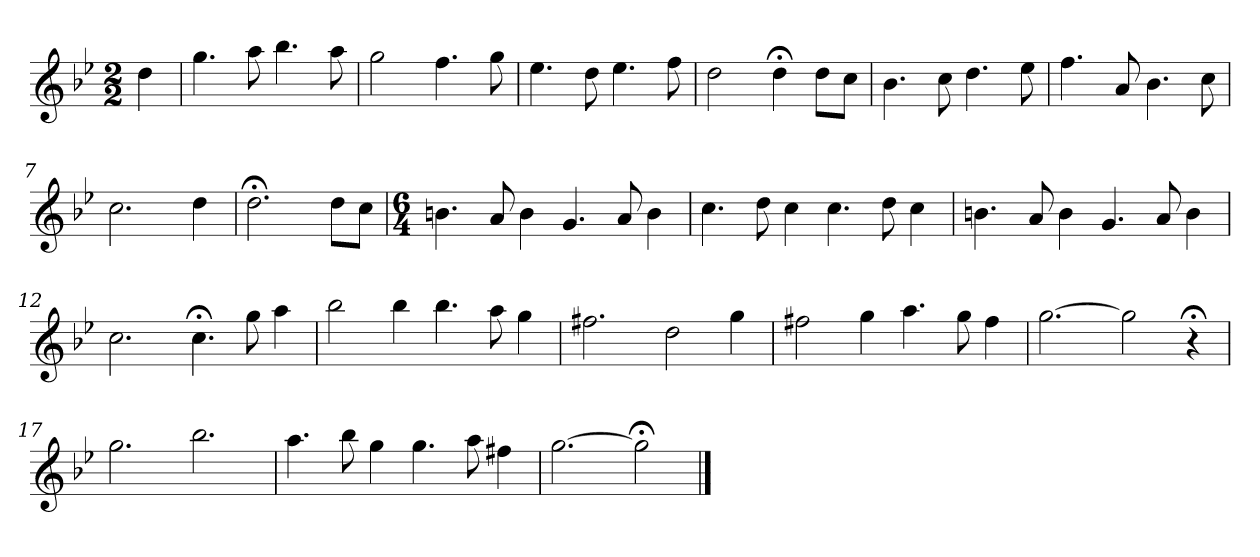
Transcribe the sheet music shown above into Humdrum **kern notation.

**kern
*part1
*staff1
*k[b-e-]
*g:
*M2/2
*MM120
=
4dd
=1
4.gg
8aa
4.bb-
8aa
=2
2gg
4.ff
8gg
=3
4.ee-
8dd
4.ee-
8ff
=4
2dd
4dd;<
8ddL
8ccJ
=5
4.b-
8cc
4.dd
8ee-
=6
4.ff
8a
4.b-
8cc
=7
2.cc
4dd
=8
2.dd;<
8ddL
8ccJ
=9
*M6/4
4.bn
8a
4b
4.g
8a
4b
=10
4.cc
8dd
4cc
4.cc
8dd
4cc
=11
4.bn
8a
4b
4.g
8a
4b
=12
2.cc
4.cc;<
8gg
4aa
=13
2bb-
4bb-
4.bb-
8aa
4gg
=14
2.ff#X
2dd
4gg
=15
2ff#X
4gg
4.aa
8gg
4ff#
=16
[2.gg
2gg]
4r;<
=17
2.gg
2.bb-
=18
4.aa
8bb-
4gg
4.gg
8aa
4ff#X
=19
[2.gg
2gg;<]
==
*-
